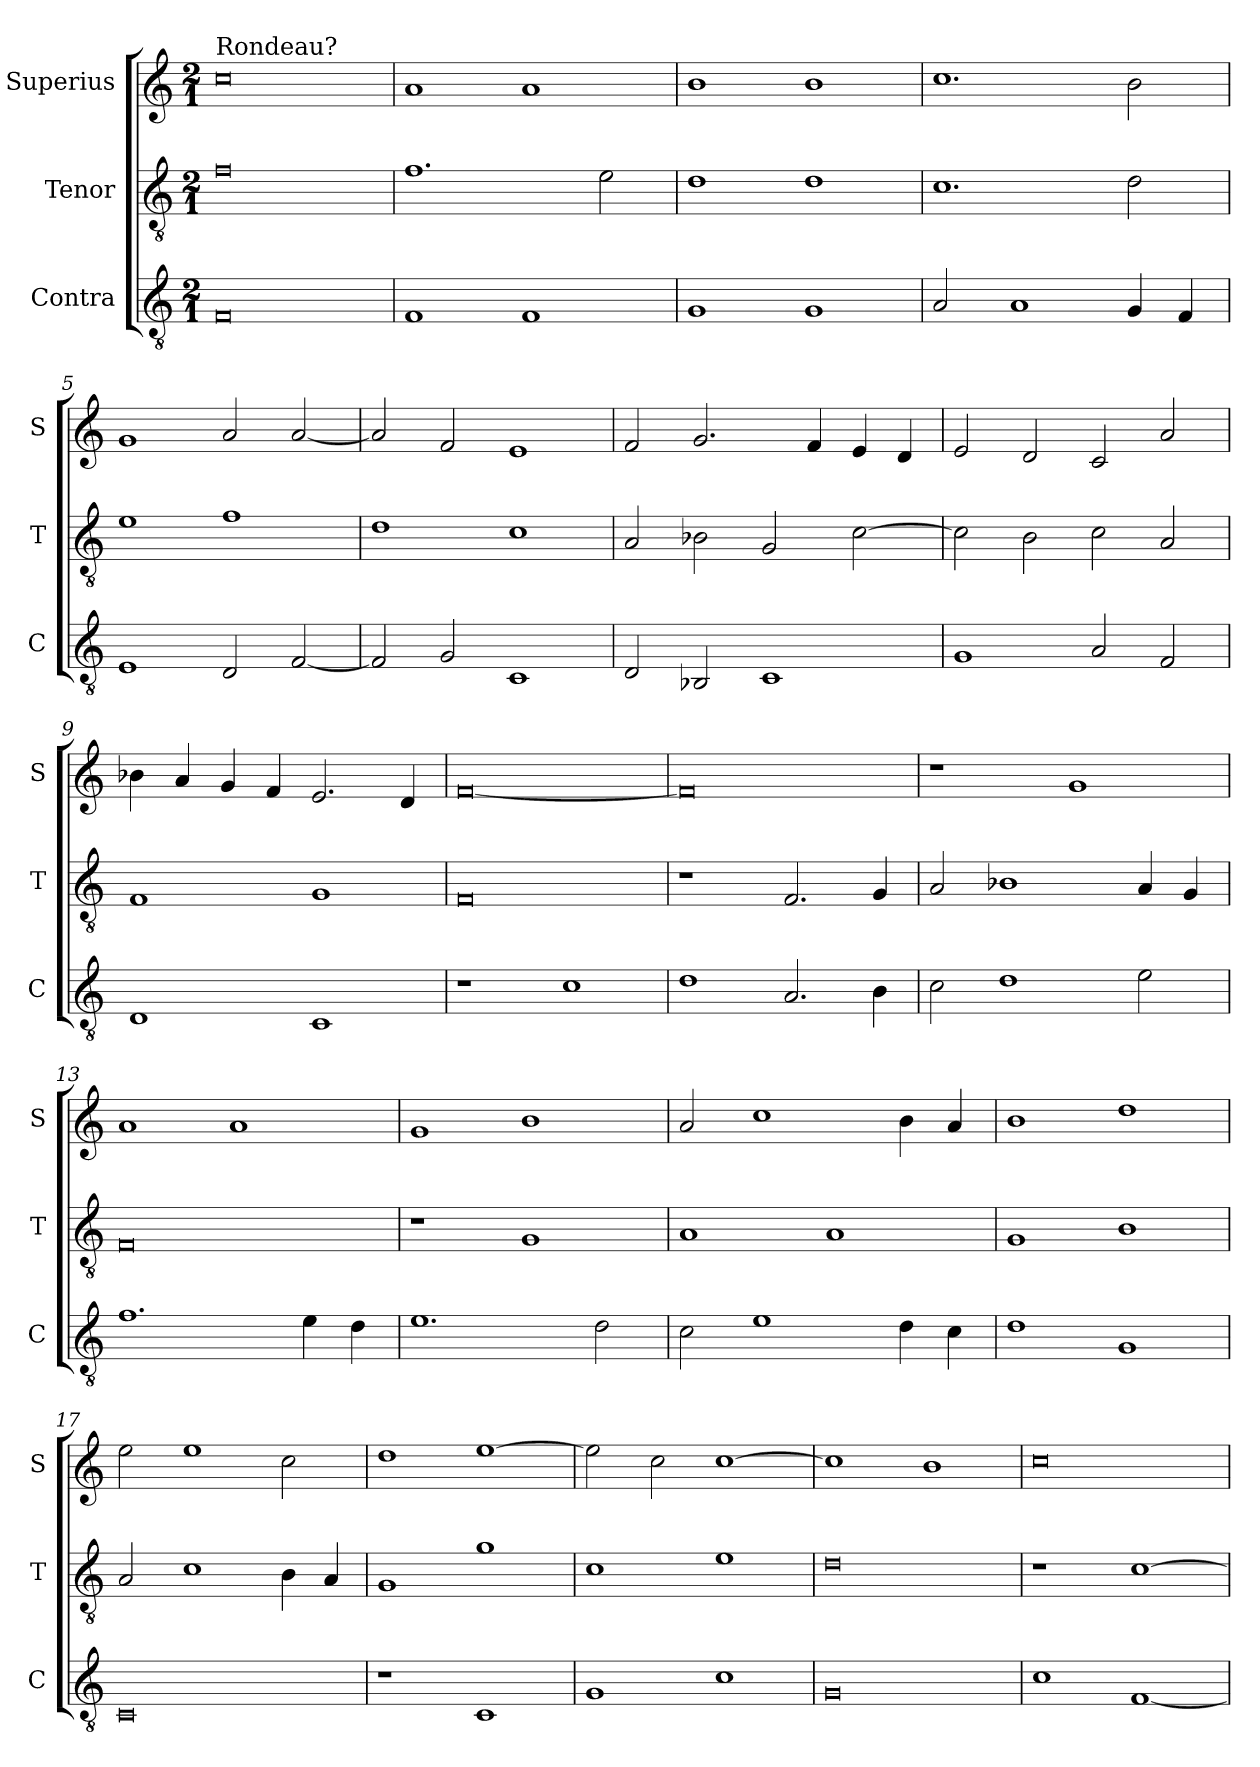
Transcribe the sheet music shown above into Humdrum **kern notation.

**kern	**kern	**kern
*part3	*part2	*part1
*staff3	*staff2	*staff1
*I"Contra	*I"Tenor	*I"Superius
*I'C	*I'T	*I'S
*clefGv2	*clefGv2	*clefG2
*k[]	*k[]	*k[]
*M2/1	*M2/1	*M2/1
=1	=1	=1
!	!	!LO:TX:a:t=Rondeau?
0F	0f	0cc
=2	=2	=2
1F	1.f	1a
1F	.	1a
.	2e	.
=3	=3	=3
1G	1d	1b
1G	1d	1b
=4	=4	=4
2A	1.c	1.cc
1A	.	.
4G	2d	2b
4F	.	.
=5	=5	=5
1E	1e	1g
2D	1f	2a
[2F	.	[2a
=6	=6	=6
2F]	1d	2a]
2G	.	2f
1C	1c	1e
=7	=7	=7
2D	2A	2f
2BB-X	2B-X	2.g
1C	2G	.
.	.	4f
.	[2c	4e
.	.	4d
=8	=8	=8
1G	2c]	2e
.	2B	2d
2A	2c	2c
2F	2A	2a
=9	=9	=9
1D	1F	4b-X
.	.	4a
.	.	4g
.	.	4f
1C	1G	2.e
.	.	4d
=10	=10	=10
1r	0F	[0f
1c	.	.
=11	=11	=11
1d	1r	0f]
2.A	2.F	.
4B	4G	.
=12	=12	=12
2c	2A	1r
1d	1B-X	.
.	.	1g
2e	4A	.
.	4G	.
=13	=13	=13
1.f	0F	1a
.	.	1a
4e	.	.
4d	.	.
=14	=14	=14
1.e	1r	1g
.	1G	1b
2d	.	.
=15	=15	=15
2c	1A	2a
1e	.	1cc
.	1A	.
4d	.	4b
4c	.	4a
=16	=16	=16
1d	1G	1b
1G	1B	1dd
=17	=17	=17
0C	2A	2ee
.	1c	1ee
.	4B	2cc
.	4A	.
=18	=18	=18
1r	1G	1dd
1C	1g	[1ee
=19	=19	=19
1G	1c	2ee]
.	.	2cc
1c	1e	[1cc
=20	=20	=20
0G	0d	1cc]
.	.	1b
=21	=21	=21
1c	1r	0cc
[1F	[1c	.
=	=	=
*-	*-	*-
